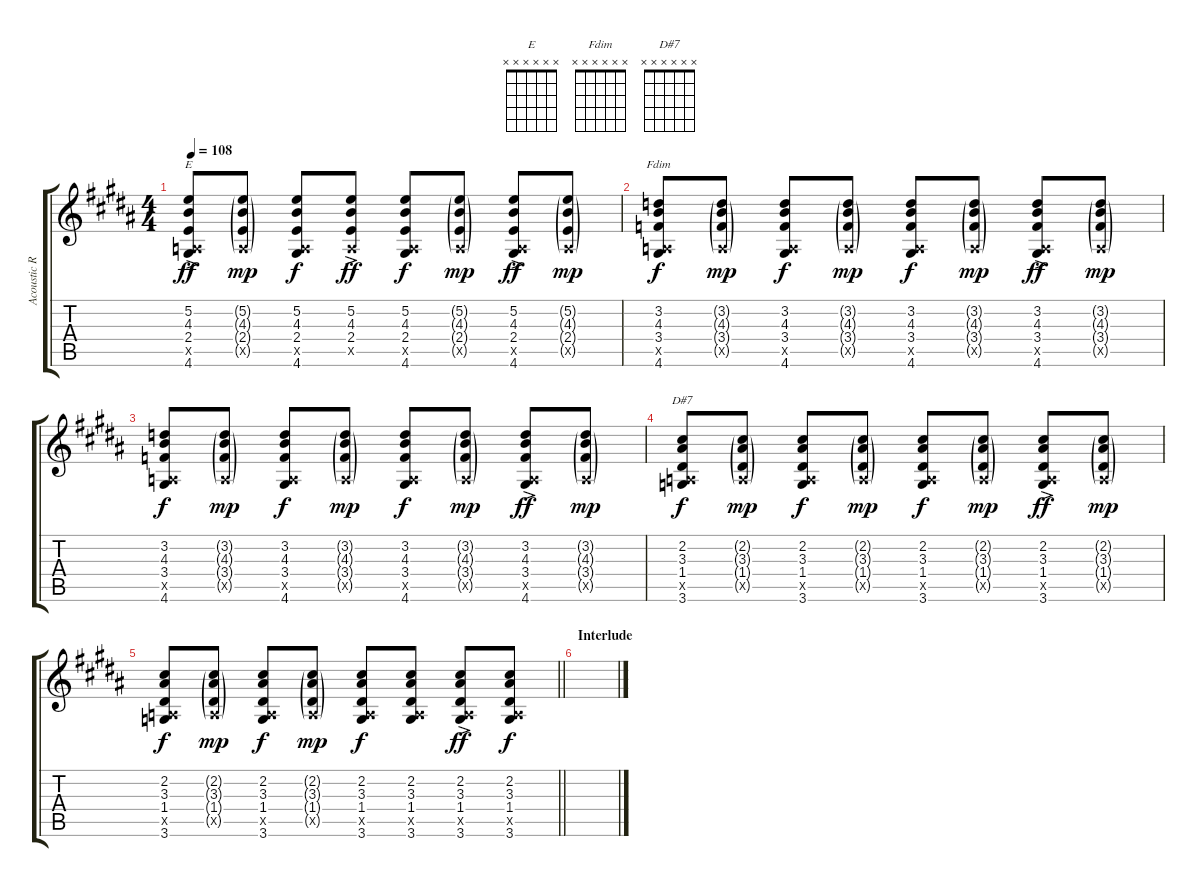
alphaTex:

\track ("Acoustic Rhythm Guitar" "Acoustic R") {instrument acousticguitarsteel}
\staff {score tabs}
\tuning (E4 B3 G3 D3 A2 E2) {hide}
\chord ("E" x x x x x x)
\chord ("Fdim" x x x x x x)
\chord ("D#7" x x x x x x)
\ts (4 4)
\tempo 108
\clef g2
\ks g#minor
(5.2{ac} 4.3{ac} 2.4{ac} 0.5{ac x} 4.6{ac}).8{ch "E" dy ff} (5.2{g} 4.3{g} 2.4{g} 0.5{g x}).8{dy mp} (5.2 4.3 2.4 0.5{x} 4.6).8{dy f} (5.2{ac} 4.3{ac} 2.4{ac} 0.5{ac x}).8{dy ff} (5.2 4.3 2.4 0.5{x} 4.6).8{dy f} (5.2{g} 4.3{g} 2.4{g} 0.5{g x}).8{dy mp} (5.2{ac} 4.3{ac} 2.4{ac} 0.5{ac x} 4.6{ac}).8{dy ff} (5.2{g} 4.3{g} 2.4{g} 0.5{g x}).8{dy mp} |
(3.2 4.3 3.4 0.5{x} 4.6).8{ch "Fdim" dy f} (3.2{g} 4.3{g} 3.4{g} 0.5{g x}).8{dy mp} (3.2 4.3 3.4 0.5{x} 4.6).8{dy f} (3.2{g} 4.3{g} 3.4{g} 0.5{g x}).8{dy mp} (3.2 4.3 3.4 0.5{x} 4.6).8{dy f} (3.2{g} 4.3{g} 3.4{g} 0.5{g x}).8{dy mp} (3.2{ac} 4.3{ac} 3.4{ac} 0.5{ac x} 4.6{ac}).8{dy ff} (3.2{g} 4.3{g} 3.4{g} 0.5{g x}).8{dy mp} |
(3.2 4.3 3.4 0.5{x} 4.6).8{dy f} (3.2{g} 4.3{g} 3.4{g} 0.5{g x}).8{dy mp} (3.2 4.3 3.4 0.5{x} 4.6).8{dy f} (3.2{g} 4.3{g} 3.4{g} 0.5{g x}).8{dy mp} (3.2 4.3 3.4 0.5{x} 4.6).8{dy f} (3.2{g} 4.3{g} 3.4{g} 0.5{g x}).8{dy mp} (3.2{ac} 4.3{ac} 3.4{ac} 0.5{ac x} 4.6{ac}).8{dy ff} (3.2{g} 4.3{g} 3.4{g} 0.5{g x}).8{dy mp} |
(2.2 3.3 1.4 0.5{x} 3.6).8{ch "D#7" dy f} (2.2{g} 3.3{g} 1.4{g} 0.5{g x}).8{dy mp} (2.2 3.3 1.4 0.5{x} 3.6).8{dy f} (2.2{g} 3.3{g} 1.4{g} 0.5{g x}).8{dy mp} (2.2 3.3 1.4 0.5{x} 3.6).8{dy f} (2.2{g} 3.3{g} 1.4{g} 0.5{g x}).8{dy mp} (2.2{ac} 3.3{ac} 1.4{ac} 0.5{ac x} 3.6{ac}).8{dy ff} (2.2{g} 3.3{g} 1.4{g} 0.5{g x}).8{dy mp} |
\barLineRight lightlight
(2.2 3.3 1.4 0.5{x} 3.6).8{dy f} (2.2{g} 3.3{g} 1.4{g} 0.5{g x}).8{dy mp} (2.2 3.3 1.4 0.5{x} 3.6).8{dy f} (2.2{g} 3.3{g} 1.4{g} 0.5{g x}).8{dy mp} (2.2 3.3 1.4 0.5{x} 3.6).8{dy f} (2.2 3.3 1.4 0.5{x} 3.6).8 (2.2{ac} 3.3{ac} 1.4{ac} 0.5{ac x} 3.6{ac}).8{dy ff} (2.2 3.3 1.4 0.5{x} 3.6).8{dy f} |
\section ("" "Interlude")
